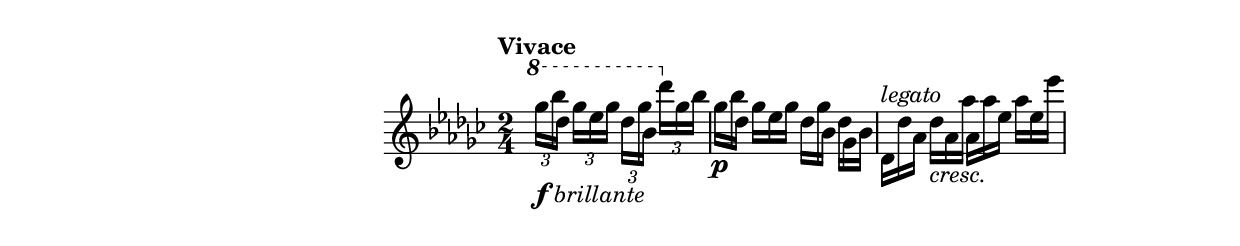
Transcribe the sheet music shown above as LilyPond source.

\version "2.15.30"
\include "indice.ily"
\new Staff \relative f {
  \time 2/4
  \key ges \major
  \clef treble
  \tempo "Vivace"
  \ottava #1
  \set Timing.baseMoment = #(ly:make-moment 1 8)
  \set Timing.beatStructure = #'(1 1 1 1)
  \stemDown
  \times 2/3{ ges'''16-\markup{\dynamic f \italic brillante}
              bes des, }
  \times 2/3{ ges16 es ges }
  \times 2/3{ des ges bes, }
  \ottava #0
  \times 2/3{ des ges, bes }
  \override TupletBracket #'stencil =##f
  \override TupletNumber #'stencil =##f
  \times 2/3{ ges\p bes des, }
  \times 2/3{ ges es ges }
  \times 2/3{ des ges bes, }
  \times 2/3{ des ges, bes }
  \times 2/3{ des,^\markup{\italic legato} des' aes }
  \times 2/3{ des-\markup{\italic cresc.} aes aes' }
  \times 2/3{ aes, aes' es }
  \times 2/3{ aes es es' }
}